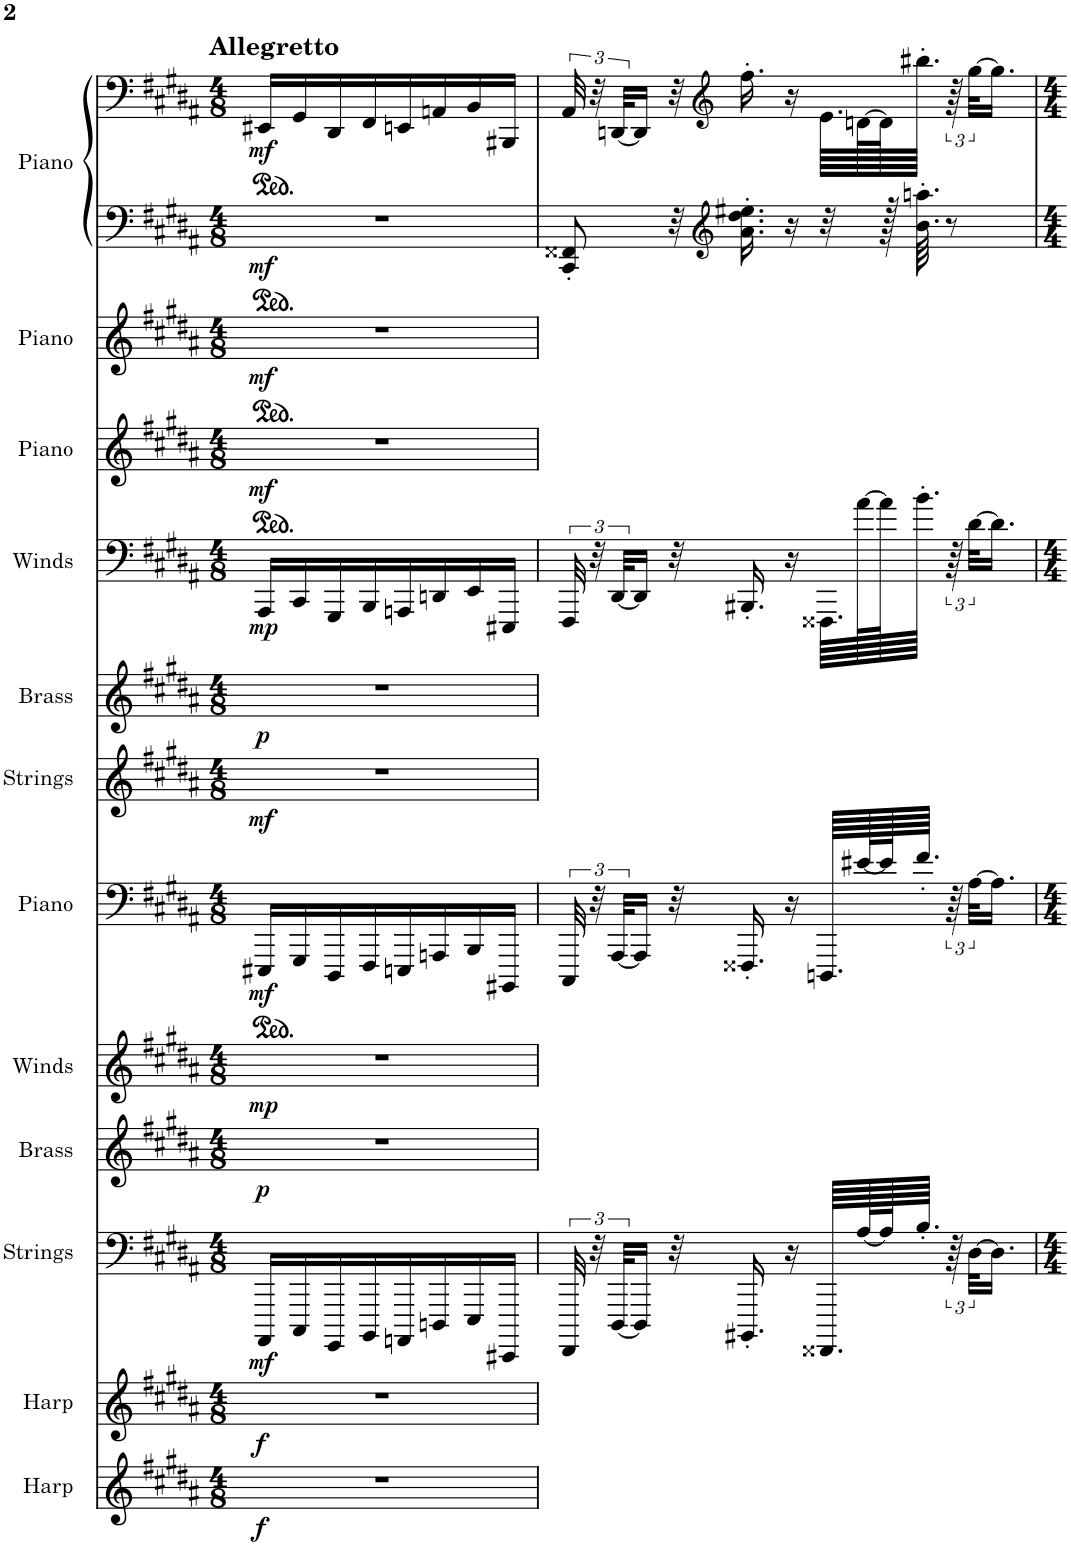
**kern	**dynam	**kern	**dynam	**kern	**dynam	**kern	**dynam	**kern	**dynam	**kern	**dynam	**kern	**dynam	**kern	**dynam	**kern	**dynam	**kern	**dynam	**kern	**dynam	**kern	**kern	**dynam
*part12	*part12	*part11	*part11	*part10	*part10	*part9	*part9	*part8	*part8	*part7	*part7	*part6	*part6	*part5	*part5	*part4	*part4	*part3	*part3	*part2	*part2	*part1	*part1	*part1
*staff13	*staff13	*staff12	*staff12	*staff11	*staff11	*staff10	*staff10	*staff9	*staff9	*staff8	*staff8	*staff7	*staff7	*staff6	*staff6	*staff5	*staff5	*staff4	*staff4	*staff3	*staff3	*staff2	*staff1	*staff1/2
*I"Harp	*	*I"Harp	*	*I"Strings	*	*I"Brass	*	*I"Winds	*	*I"Piano	*	*I"Strings	*	*I"Brass	*	*I"Winds	*	*I"Piano	*	*I"Piano	*	*I"Piano	*	*
*I'Hrp.	*	*I'Hrp.	*	*I'St.	*	*I'Br.	*	*I'Wi.	*	*I'Pno.	*	*I'St.	*	*I'Br.	*	*I'Wi.	*	*I'Pno.	*	*I'Pno.	*	*I'Pno.	*	*
*clefG2	*	*clefG2	*	*clefF4	*	*clefG2	*	*clefG2	*	*clefF4	*	*clefG2	*	*clefG2	*	*clefF4	*	*clefG2	*	*clefG2	*	*clefF4	*clefF4	*
*k[f#c#g#d#a#]	*	*k[f#c#g#d#a#]	*	*k[f#c#g#d#a#]	*	*k[f#c#g#d#a#]	*	*k[f#c#g#d#a#]	*	*k[f#c#g#d#a#]	*	*k[f#c#g#d#a#]	*	*k[f#c#g#d#a#]	*	*k[f#c#g#d#a#]	*	*k[f#c#g#d#a#]	*	*k[f#c#g#d#a#]	*	*k[f#c#g#d#a#]	*k[f#c#g#d#a#]	*
*M4/8	*	*M4/8	*	*M4/8	*	*M4/8	*	*M4/8	*	*M4/8	*	*M4/8	*	*M4/8	*	*M4/8	*	*M4/8	*	*M4/8	*	*M4/8	*M4/8	*
=1	=1	=1	=1	=1	=1	=1	=1	=1	=1	=1	=1	=1	=1	=1	=1	=1	=1	=1	=1	=1	=1	=1	=1	=1
!	!	!	!	!	!	!	!	!	!	!	!	!	!	!	!	!	!	!	!	!	!	!	!LO:TX:a:B:t=Allegretto	!
!	!LO:DY:b	!	!LO:DY:b	!	!LO:DY:b	!	!LO:DY:b	!	!LO:DY:b	!	!LO:DY:b	!	!LO:DY:b	!	!LO:DY:b	!	!LO:DY:b	!	!LO:DY:b	!	!LO:DY:b	!	!	!LO:DY:b=2
!	!	!	!	!	!	!	!	!	!	!	!	!	!	!	!	!	!	!	!	!	!	!	!	!LO:DY:n=1:b
2r	f	2r	f	16AAAA#/LL	mf	2r	p	2r	mp	16EEE#X/LL	mf	2r	mf	2r	p	16AAA#/LL	mp	2r	mf	2r	mf	2r	16EE#X/LL	mf mf
.	.	.	.	16CCC#/	.	.	.	.	.	16GGG#/	.	.	.	.	.	16CC#/	.	.	.	.	.	.	16GG#/	.
.	.	.	.	16GGGG#/	.	.	.	.	.	16DDD#/	.	.	.	.	.	16GGG#/	.	.	.	.	.	.	16DD#/	.
.	.	.	.	16BBBB/	.	.	.	.	.	16FFF#/	.	.	.	.	.	16BBB/	.	.	.	.	.	.	16FF#/	.
.	.	.	.	16AAAAn/	.	.	.	.	.	16EEEn/	.	.	.	.	.	16AAAn/	.	.	.	.	.	.	16EEn/	.
.	.	.	.	16DDDn/	.	.	.	.	.	16AAAn/	.	.	.	.	.	16DDn/	.	.	.	.	.	.	16AAn/	.
.	.	.	.	16EEE/	.	.	.	.	.	16BBB/	.	.	.	.	.	16EE/	.	.	.	.	.	.	16BB/	.
.	.	.	.	16EEEE#X/JJ	.	.	.	.	.	16BBBB#X/JJ	.	.	.	.	.	16EEE#X/JJ	.	.	.	.	.	.	16BBB#X/JJ	.
=2	=2	=2	=2	=2	=2	=2	=2	=2	=2	=2	=2	=2	=2	=2	=2	=2	=2	=2	=2	=2	=2	=2	=2	=2
2r	.	2r	.	48FFFF#/	.	2r	.	2r	.	48CCC#/	.	2r	.	2r	.	48FFF#/	.	2r	.	2r	.	8CC#/' 8FF##X/'	48AA#/	.
.	.	.	.	48r	.	.	.	.	.	48r	.	.	.	.	.	48r	.	.	.	.	.	.	48r	.
.	.	.	.	[48DDD#/KLL	.	.	.	.	.	[48AAA#/KLL	.	.	.	.	.	[48DD#/KLL	.	.	.	.	.	.	[48DDn/KLL	.
.	.	.	.	16DDD#/JJ]	.	.	.	.	.	16AAA#/JJ]	.	.	.	.	.	16DD#/JJ]	.	.	.	.	.	.	16DD/JJ]	.
.	.	.	.	32r	.	.	.	.	.	32r	.	.	.	.	.	32r	.	.	.	.	.	32r	32r	.
*	*	*	*	*	*	*	*	*	*	*	*	*	*	*	*	*	*	*	*	*	*	*clefG2	*clefG2	*
.	.	.	.	16.BBBB#X'/	.	.	.	.	.	16.FFF##X'/	.	.	.	.	.	16.BBB#X'/	.	.	.	.	.	16.a#\' 16.dd#\' 16.ee#X\'	16.ff#'\	.
.	.	.	.	16r	.	.	.	.	.	16r	.	.	.	.	.	16r	.	.	.	.	.	16r	16r	.
.	.	.	.	64.FFFF##X/LLLL	.	.	.	.	.	64.DDDn/LLLL	.	.	.	.	.	64.FFF##X\LLLL	.	.	.	.	.	32r	64.e\LLLL	.
.	.	.	.	[128A#/L	.	.	.	.	.	[128e#X/L	.	.	.	.	.	[128a#\L	.	.	.	.	.	.	[128dn\L	.
.	.	.	.	128A#/J]	.	.	.	.	.	128e#/J]	.	.	.	.	.	128a#\J]	.	.	.	.	.	128r	128d\J]	.
.	.	.	.	64.B'/JJJJ	.	.	.	.	.	64.f#'/JJJJ	.	.	.	.	.	64.b'\JJJJ	.	.	.	.	.	64.b\' 64.aan\'	64.bb#X'\JJJJ	.
.	.	.	.	96r	.	.	.	.	.	96r	.	.	.	.	.	96r	.	.	.	.	.	8r	96r	.
.	.	.	.	[48D#\KLL	.	.	.	.	.	[48A#\KLL	.	.	.	.	.	[48d#\KLL	.	.	.	.	.	.	[48gg#\KLL	.
.	.	.	.	16.D#\JJ]	.	.	.	.	.	16.A#\JJ]	.	.	.	.	.	16.d#\JJ]	.	.	.	.	.	.	16.gg#\JJ]	.
=	=	=	=	=	=	=	=	=	=	=	=	=	=	=	=	=	=	=	=	=	=	=	=	=
*-	*-	*-	*-	*-	*-	*-	*-	*-	*-	*-	*-	*-	*-	*-	*-	*-	*-	*-	*-	*-	*-	*-	*-	*-
